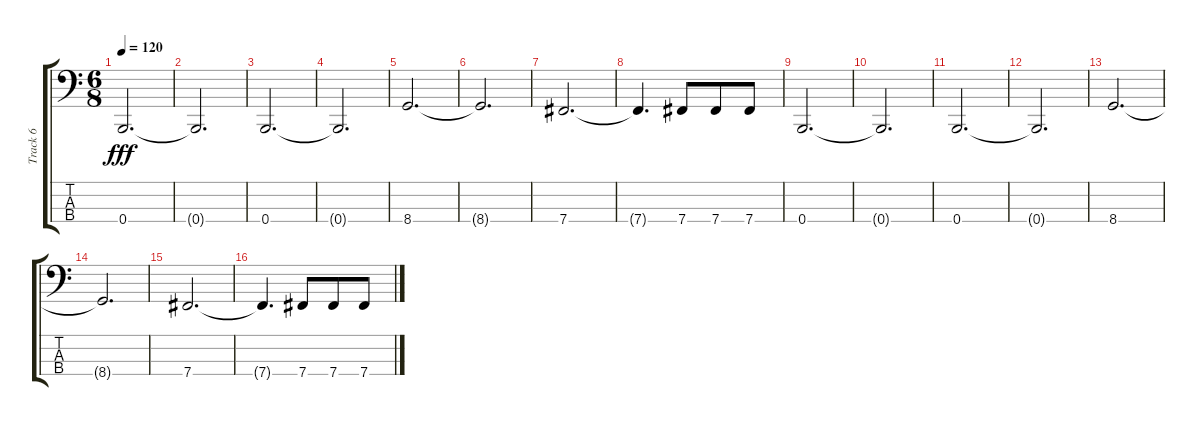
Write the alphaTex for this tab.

\track ("Track 6" "Track 6") {instrument electricbassfinger}
\staff {score tabs}
\tuning (E2 B1 Gb1 B0) {hide}
\ts (6 8)
\tempo 120
\clef f4
\ks c
0.4.2{d dy fff} |
0.4{t}.2{d} |
0.4.2{d} |
0.4{t}.2{d} |
8.4.2{d} |
8.4{t}.2{d} |
7.4.2{d} |
7.4{t}.4{d} 7.4.8 7.4.8 7.4.8 |
0.4.2{d} |
0.4{t}.2{d} |
0.4.2{d} |
0.4{t}.2{d} |
8.4.2{d} |
8.4{t}.2{d} |
7.4.2{d} |
7.4{t}.4{d} 7.4.8 7.4.8 7.4.8
